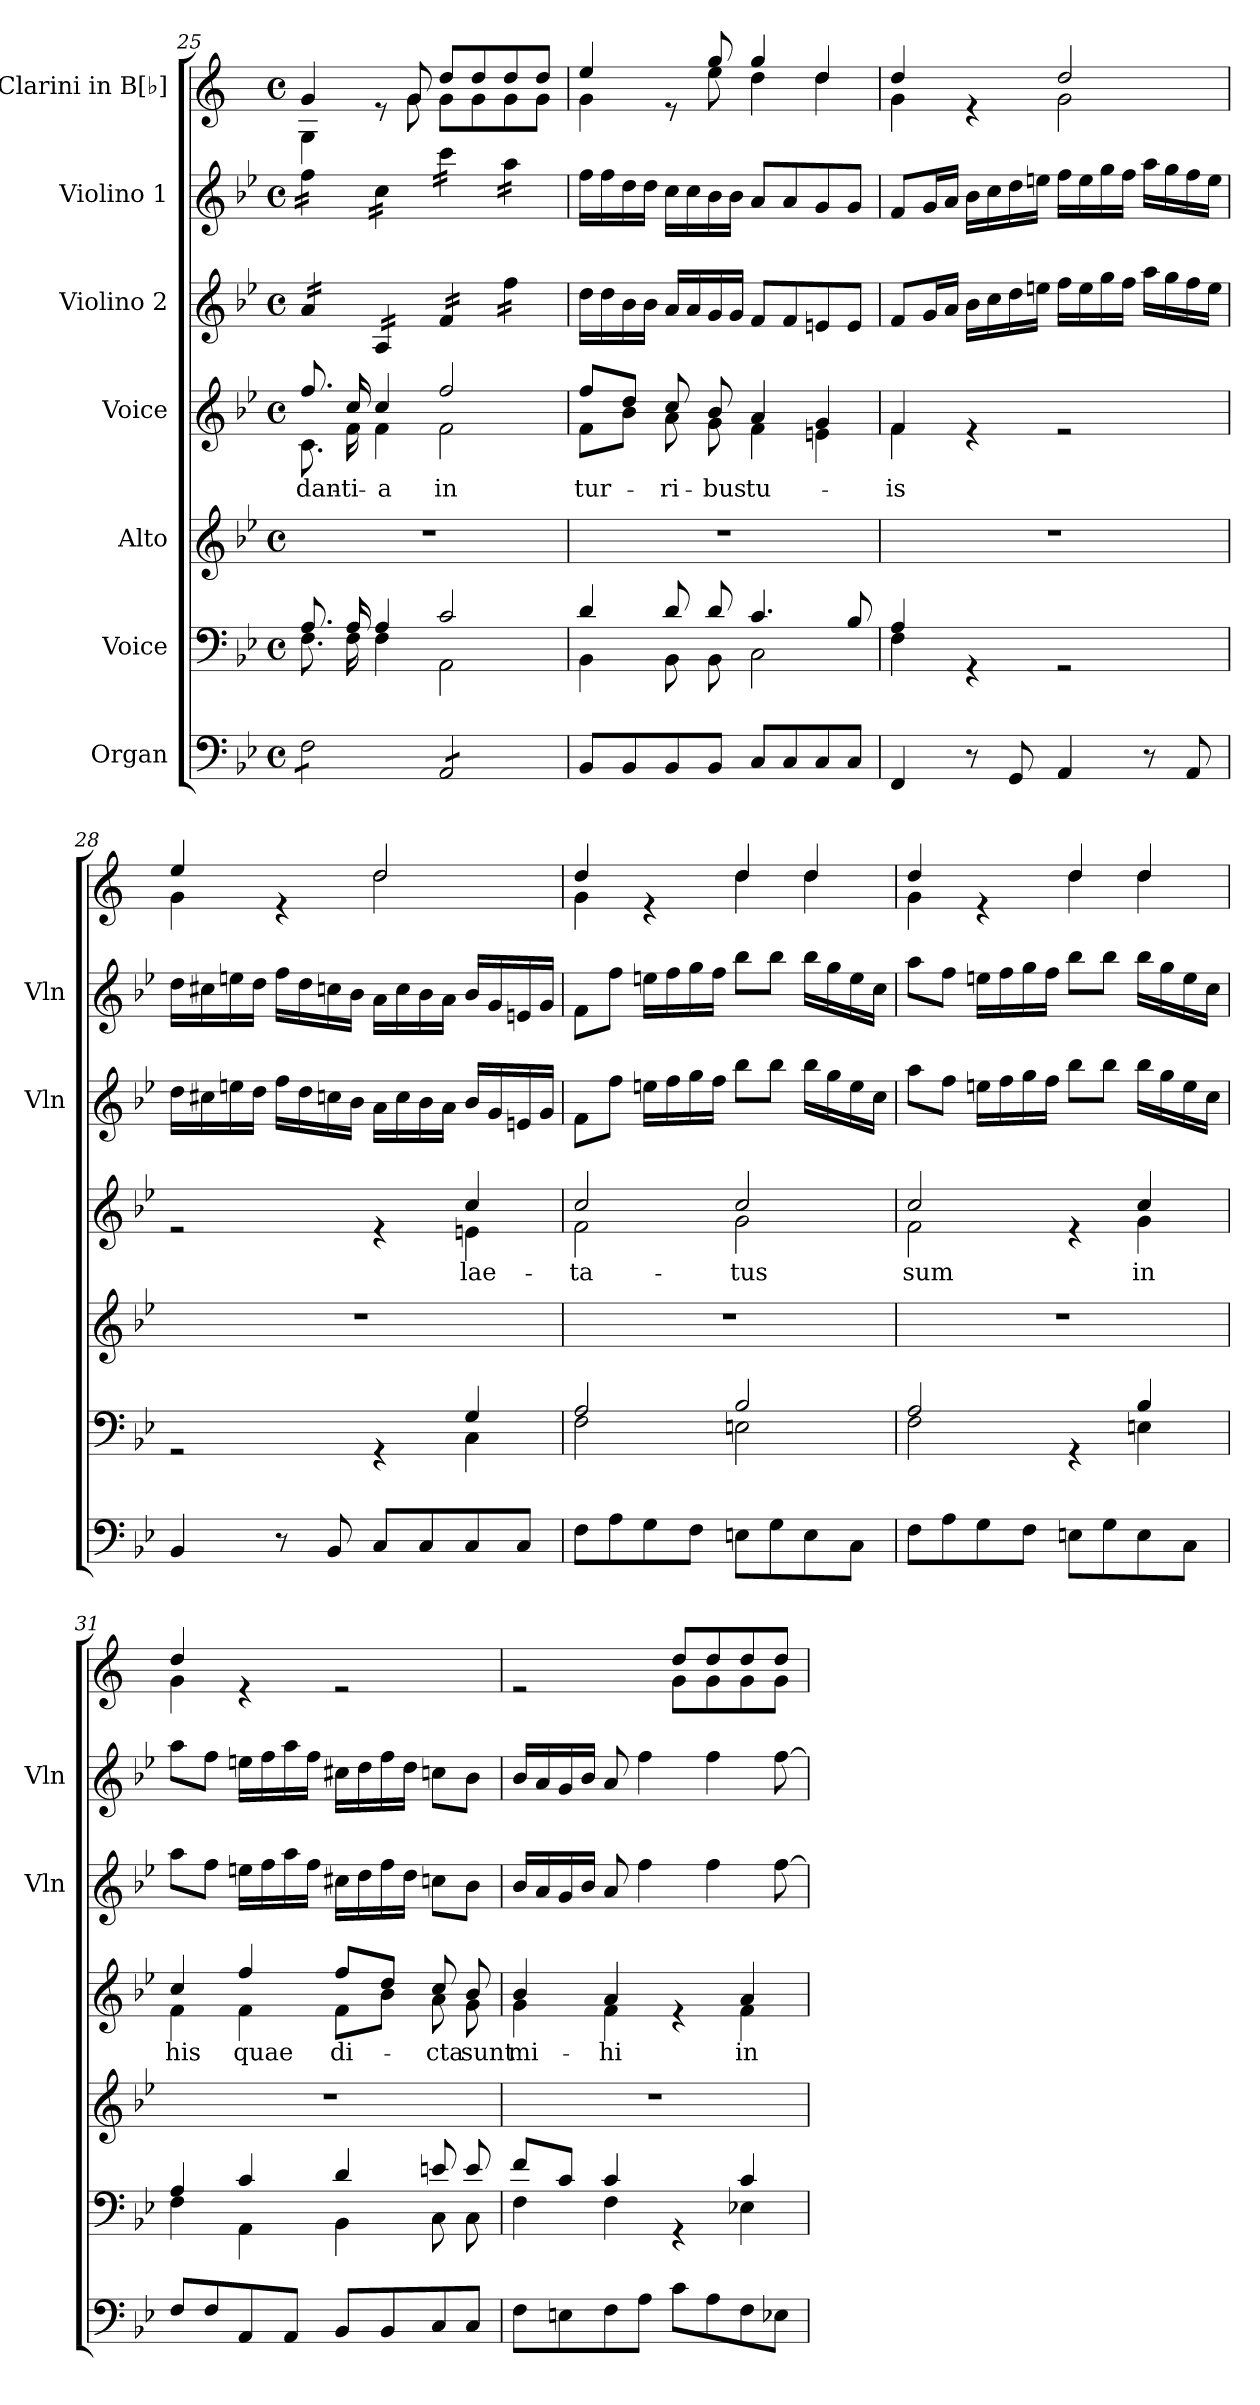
**kern	**kern	**kern	**kern	**text	**kern	**kern	**kern
*part7	*part6	*part5	*part4	*part4	*part3	*part2	*part1
*staff7	*staff6	*staff5	*staff4	*staff4	*staff3	*staff2	*staff1
*I"Organ	*I"Voice	*I"Alto	*I"Voice	*	*I"Violino 2	*I"Violino 1	*I"Clarini in B[♭]
*	*	*	*	*	*I'Vln	*I'Vln	*
*clefF4	*clefF4	*clefG2	*clefG2	*	*clefG2	*clefG2	*clefG2
*	*	*	*	*	*	*	*ITrd1c2
*k[b-e-]	*k[b-e-]	*k[b-e-]	*k[b-e-]	*	*k[b-e-]	*k[b-e-]	*k[b-e-]
*M4/4	*M4/4	*M4/4	*M4/4	*	*M4/4	*M4/4	*M4/4
*met(c)	*met(c)	*met(c)	*met(c)	*	*met(c)	*met(c)	*met(c)
=25	=25	=25	=25	=25	=25	=25	=25
*	*^	*	*	*	*	*	*
!	!	!	!	!	!LO:LY:b	!	!	!
*	*	*	*	*^	*	*	*	*^
*tremolo	*	*	*	*	*	*	*	*	*	*
*	*	*	*	*	*	*	*tremolo	*	*	*
*	*	*	*	*	*	*	*	*tremolo	*	*
8F\L	8.A/	8.F\	1r	8.ff/	8.c\	dan-	16a/LL	16ff\LL	4f/	4F\
.	.	.	.	.	.	.	16a/	16ff\	.	.
8F\	.	.	.	.	.	.	16a/	16ff\	.	.
!	!	!	!	!	!	!LO:LY:b	!	!	!	!
.	16A/	16F\	.	16cc/	16f\	-ti-	16a/JJ	16ff\JJ	.	.
!	!	!	!	!	!	!LO:LY:b	!	!	!	!
8F\	4A/	4F\	.	4cc/	4f\	-a	16A/LL	16cc\LL	8re	8ryy
.	.	.	.	.	.	.	16A/	16cc\	.	.
8F\J	.	.	.	.	.	.	16A/	16cc\	8f/	8f\
.	.	.	.	.	.	.	16A/JJ	16cc\JJ	.	.
!	!	!	!	!	!	!LO:LY:b	!	!	!	!
8AA/L	2c/	2AA\	.	2ff/	2f\	in	16f/LL	16ccc\LL	8cc/L	8f\L
.	.	.	.	.	.	.	16f/	16ccc\	.	.
8AA/	.	.	.	.	.	.	16f/	16ccc\	8cc/	8f\
.	.	.	.	.	.	.	16f/JJ	16ccc\JJ	.	.
8AA/	.	.	.	.	.	.	16ff\LL	16aa\LL	8cc/	8f\
.	.	.	.	.	.	.	16ff\	16aa\	.	.
8AA/J	.	.	.	.	.	.	16ff\	16aa\	8cc/J	8f\J
*Xtremolo	*	*	*	*	*	*	*	*	*	*
.	.	.	.	.	.	.	16ff\JJ	16aa\JJ	.	.
*	*	*	*	*	*	*	*	*Xtremolo	*	*
*	*	*	*	*	*	*	*Xtremolo	*	*	*
=26	=26	=26	=26	=26	=26	=26	=26	=26	=26	=26
!	!	!	!	!	!	!LO:LY:b	!	!	!	!
8BB-/L	4d/	4BB-\	1r	8ff/L	8f\L	tur-	16dd\LL	16ff\LL	4dd/	4f\
.	.	.	.	.	.	.	16dd\	16ff\	.	.
8BB-/	.	.	.	8dd/J	8b-\J	.	16b-\	16dd\	.	.
.	.	.	.	.	.	.	16b-\JJ	16dd\JJ	.	.
!	!	!	!	!	!	!LO:LY:b	!	!	!	!
8BB-/	8d/	8BB-\	.	8cc/	8a\	-ri-	16a/LL	16cc\LL	8re	8ryy
.	.	.	.	.	.	.	16a/	16cc\	.	.
!	!	!	!	!	!	!LO:LY:b	!	!	!	!
8BB-/J	8d/	8BB-\	.	8b-/	8g\	-bus	16g/	16b-\	8ff/	8dd\
.	.	.	.	.	.	.	16g/JJ	16b-\JJ	.	.
!	!	!	!	!	!	!LO:LY:b	!	!	!	!
8C/L	4.c/	2C\	.	4a/	4f\	tu-	8f/L	8a/L	4ff/	4cc\
8C/	.	.	.	.	.	.	8f/	8a/	.	.
8C/	.	.	.	4g/	4en\	.	8en/	8g/	4cc/	4cc\
8C/J	8B-/	.	.	.	.	.	8e/J	8g/J	.	.
!!LO:LB:g=z	!!
=27	=27	=27	=27	=27	=27	=27	=27	=27	=27	=27
!	!	!	!	!	!	!LO:LY:b	!	!	!	!
4FF/	4A/	4F\	1r	4f/	4f\	-is	8f/L	8f/L	4cc/	4f\
.	.	.	.	.	.	.	16g/L	16g/L	.	.
.	.	.	.	.	.	.	16a/JJ	16a/JJ	.	.
8r	4rGG	2.ryy	.	4re	2.ryy	.	16b-\LL	16b-\LL	4re	4ryy
.	.	.	.	.	.	.	16cc\	16cc\	.	.
8GG/	.	.	.	.	.	.	16dd\	16dd\	.	.
.	.	.	.	.	.	.	16een\JJ	16een\JJ	.	.
4AA/	2rGG	.	.	2re	.	.	16ff\LL	16ff\LL	2cc/	2f\
.	.	.	.	.	.	.	16ee\	16ee\	.	.
.	.	.	.	.	.	.	16gg\	16gg\	.	.
.	.	.	.	.	.	.	16ff\JJ	16ff\JJ	.	.
8r	.	.	.	.	.	.	16aa\LL	16aa\LL	.	.
.	.	.	.	.	.	.	16gg\	16gg\	.	.
8AA/	.	.	.	.	.	.	16ff\	16ff\	.	.
.	.	.	.	.	.	.	16ee\JJ	16ee\JJ	.	.
=28	=28	=28	=28	=28	=28	=28	=28	=28	=28	=28
4BB-/	2rGG	2.ryy	1r	2re	2.ryy	.	16dd\LL	16dd\LL	4dd/	4f\
.	.	.	.	.	.	.	16cc#X\	16cc#X\	.	.
.	.	.	.	.	.	.	16een\	16een\	.	.
.	.	.	.	.	.	.	16dd\JJ	16dd\JJ	.	.
8r	.	.	.	.	.	.	16ff\LL	16ff\LL	4re	4ryy
.	.	.	.	.	.	.	16dd\	16dd\	.	.
8BB-/	.	.	.	.	.	.	16ccn\	16ccn\	.	.
.	.	.	.	.	.	.	16b-\JJ	16b-\JJ	.	.
8C/L	4rGG	.	.	4re	.	.	16a\LL	16a\LL	2cc/	2cc\
.	.	.	.	.	.	.	16cc\	16cc\	.	.
8C/	.	.	.	.	.	.	16b-\	16b-\	.	.
.	.	.	.	.	.	.	16a\JJ	16a\JJ	.	.
!	!	!	!	!	!	!LO:LY:b	!	!	!	!
8C/	4G/	4C\	.	4cc/	4en\	lae-	16b-/LL	16b-/LL	.	.
.	.	.	.	.	.	.	16g/	16g/	.	.
8C/J	.	.	.	.	.	.	16en/	16en/	.	.
.	.	.	.	.	.	.	16g/JJ	16g/JJ	.	.
=29	=29	=29	=29	=29	=29	=29	=29	=29	=29	=29
!	!	!	!	!	!	!LO:LY:b	!	!	!	!
8F\L	2A/	2F\	1r	2cc/	2f\	-ta-	8f\L	8f\L	4cc/	4f\
8A\	.	.	.	.	.	.	8ff\J	8ff\J	.	.
8G\	.	.	.	.	.	.	16een\LL	16een\LL	4re	4ryy
.	.	.	.	.	.	.	16ff\	16ff\	.	.
8F\J	.	.	.	.	.	.	16gg\	16gg\	.	.
.	.	.	.	.	.	.	16ff\JJ	16ff\JJ	.	.
!	!	!	!	!	!	!LO:LY:b	!	!	!	!
8En\L	2B-/	2En\	.	2cc/	2g\	-tus	8bb-\L	8bb-\L	4cc/	4cc\
8G\	.	.	.	.	.	.	8bb-\J	8bb-\J	.	.
8E\	.	.	.	.	.	.	16bb-\LL	16bb-\LL	4cc/	4cc\
.	.	.	.	.	.	.	16gg\	16gg\	.	.
8C\J	.	.	.	.	.	.	16ee\	16ee\	.	.
.	.	.	.	.	.	.	16cc\JJ	16cc\JJ	.	.
!!LO:PB:g=z	!!
=30	=30	=30	=30	=30	=30	=30	=30	=30	=30	=30
!	!	!	!	!	!	!LO:LY:b	!	!	!	!
8F\L	2A/	2F\	1r	2cc/	2f\	sum	8aa\L	8aa\L	4cc/	4f\
8A\	.	.	.	.	.	.	8ff\J	8ff\J	.	.
8G\	.	.	.	.	.	.	16een\LL	16een\LL	4re	4ryy
.	.	.	.	.	.	.	16ff\	16ff\	.	.
8F\J	.	.	.	.	.	.	16gg\	16gg\	.	.
.	.	.	.	.	.	.	16ff\JJ	16ff\JJ	.	.
8En\L	4rGG	4ryy	.	4re	4ryy	.	8bb-\L	8bb-\L	4cc/	4cc\
8G\	.	.	.	.	.	.	8bb-\J	8bb-\J	.	.
!	!	!	!	!	!	!LO:LY:b	!	!	!	!
8E\	4B-/	4En\	.	4cc/	4g\	in	16bb-\LL	16bb-\LL	4cc/	4cc\
.	.	.	.	.	.	.	16gg\	16gg\	.	.
8C\J	.	.	.	.	.	.	16ee\	16ee\	.	.
.	.	.	.	.	.	.	16cc\JJ	16cc\JJ	.	.
=31	=31	=31	=31	=31	=31	=31	=31	=31	=31	=31
!	!	!	!	!	!	!LO:LY:b	!	!	!	!
8F/L	4A/	4F\	1r	4cc/	4f\	his	8aa\L	8aa\L	4cc/	4f\
8F/	.	.	.	.	.	.	8ff\J	8ff\J	.	.
!	!	!	!	!	!	!LO:LY:b	!	!	!	!
8AA/	4c/	4AA\	.	4ff/	4f\	quae	16een\LL	16een\LL	4re	2.ryy
.	.	.	.	.	.	.	16ff\	16ff\	.	.
8AA/J	.	.	.	.	.	.	16aa\	16aa\	.	.
.	.	.	.	.	.	.	16ff\JJ	16ff\JJ	.	.
!	!	!	!	!	!	!LO:LY:b	!	!	!	!
8BB-/L	4d/	4BB-\	.	8ff/L	8f\L	di-	16cc#X\LL	16cc#X\LL	2re	.
.	.	.	.	.	.	.	16dd\	16dd\	.	.
8BB-/	.	.	.	8dd/J	8b-\J	.	16ff\	16ff\	.	.
.	.	.	.	.	.	.	16dd\JJ	16dd\JJ	.	.
!	!	!	!	!	!	!LO:LY:b	!	!	!	!
8C/	8en/	8C\	.	8cc/	8a\	-cta	8ccn\L	8ccn\L	.	.
!	!	!	!	!	!	!LO:LY:b	!	!	!	!
8C/J	8e/	8C\	.	8b-/	8g\	sunt	8b-\J	8b-\J	.	.
=32	=32	=32	=32	=32	=32	=32	=32	=32	=32	=32
!	!	!	!	!	!	!LO:LY:b	!	!	!	!
8F\L	8f/L	4F\	1r	4b-/	4g\	mi-	16b-/LL	16b-/LL	2re	2ryy
.	.	.	.	.	.	.	16a/	16a/	.	.
8En\	8c/J	.	.	.	.	.	16g/	16g/	.	.
.	.	.	.	.	.	.	16b-/JJ	16b-/JJ	.	.
!	!	!	!	!	!	!LO:LY:b	!	!	!	!
8F\	4c/	4F\	.	4a/	4f\	-hi	8a/	8a/	.	.
8A\J	.	.	.	.	.	.	4ff\	4ff\	.	.
8c\L	4rGG	4ryy	.	4re	4ryy	.	.	.	8cc/L	8f\L
8A\	.	.	.	.	.	.	4ff\	4ff\	8cc/	8f\
!	!	!	!	!	!	!LO:LY:b	!	!	!	!
8F\	4c/	4E-X\	.	4a/	4f\	in	.	.	8cc/	8f\
8E-X\J	.	.	.	.	.	.	[8ff\	[8ff\	8cc/J	8f\J
*	*v	*v	*	*v	*v	*	*	*	*v	*v
=	=	=	=	=	=	=	=
*-	*-	*-	*-	*-	*-	*-	*-
